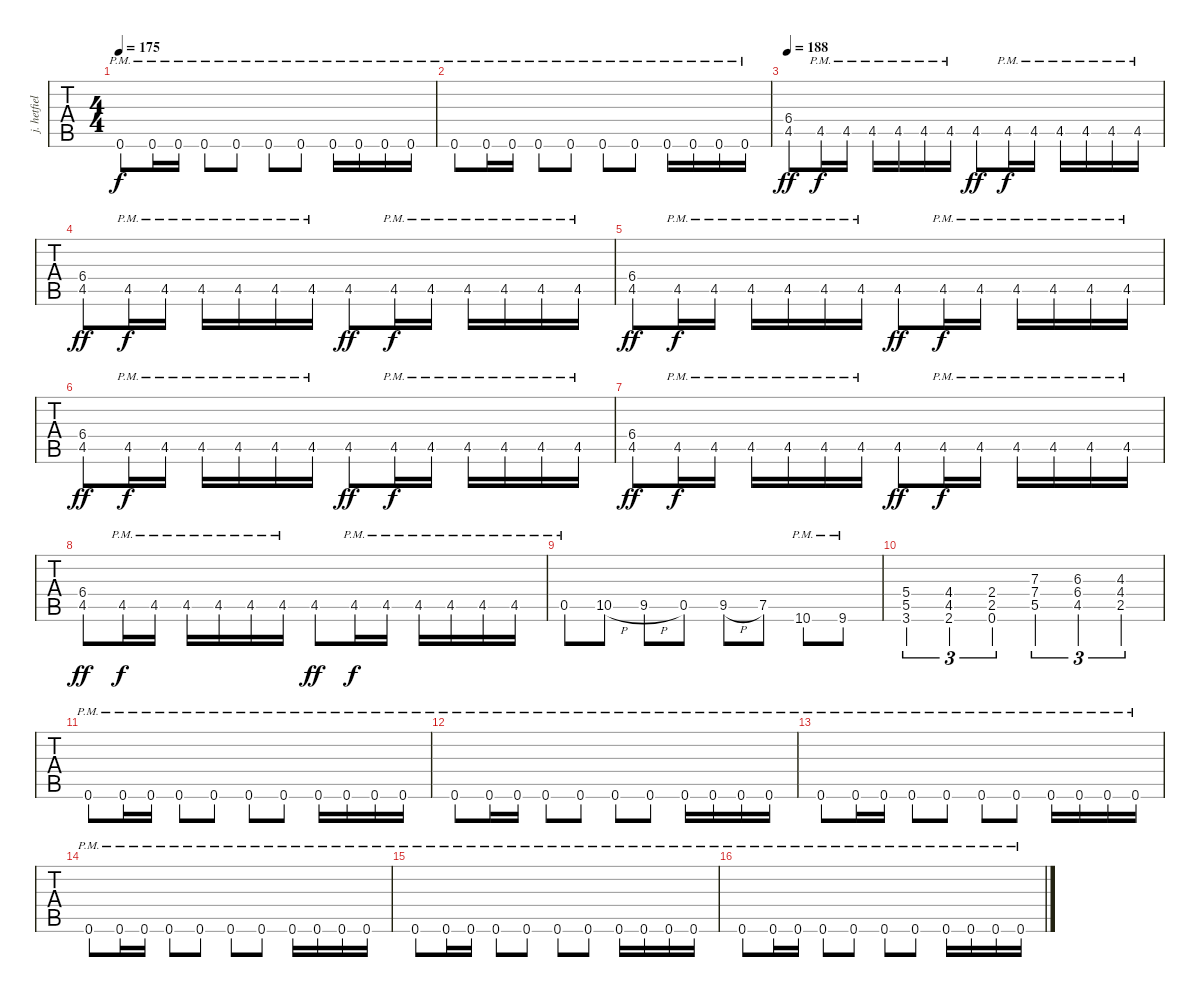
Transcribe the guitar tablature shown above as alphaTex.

\track ("j. hetfield - rhythm guitar" "j. hetfiel") {instrument distortionguitar}
\staff {tabs}
\tuning (E4 B3 G3 D3 A2 E2) {hide}
\ts (4 4)
\tempo 175
\clef g2
\ks c
0.6{pm}.8{dy f} 0.6{pm}.16 0.6{pm}.16 0.6{pm}.8 0.6{pm}.8 0.6{pm}.8 0.6{pm}.8 0.6{pm}.16 0.6{pm}.16 0.6{pm}.16 0.6{pm}.16 |
0.6{pm}.8 0.6{pm}.16 0.6{pm}.16 0.6{pm}.8 0.6{pm}.8 0.6{pm}.8 0.6{pm}.8 0.6{pm}.16 0.6{pm}.16 0.6{pm}.16 0.6{pm}.16 |
\tempo 188
(6.4{ac} 4.5{ac}).8{dy ff} 4.5{pm}.16{dy f} 4.5{pm}.16 4.5{pm}.16 4.5{pm}.16 4.5{pm}.16 4.5{pm}.16 4.5{ac}.8{dy ff} 4.5{pm}.16{dy f} 4.5{pm}.16 4.5{pm}.16 4.5{pm}.16 4.5{pm}.16 4.5{pm}.16 |
(6.4{ac} 4.5{ac}).8{dy ff} 4.5{pm}.16{dy f} 4.5{pm}.16 4.5{pm}.16 4.5{pm}.16 4.5{pm}.16 4.5{pm}.16 4.5{ac}.8{dy ff} 4.5{pm}.16{dy f} 4.5{pm}.16 4.5{pm}.16 4.5{pm}.16 4.5{pm}.16 4.5{pm}.16 |
(6.4{ac} 4.5{ac}).8{dy ff} 4.5{pm}.16{dy f} 4.5{pm}.16 4.5{pm}.16 4.5{pm}.16 4.5{pm}.16 4.5{pm}.16 4.5{ac}.8{dy ff} 4.5{pm}.16{dy f} 4.5{pm}.16 4.5{pm}.16 4.5{pm}.16 4.5{pm}.16 4.5{pm}.16 |
(6.4{ac} 4.5{ac}).8{dy ff} 4.5{pm}.16{dy f} 4.5{pm}.16 4.5{pm}.16 4.5{pm}.16 4.5{pm}.16 4.5{pm}.16 4.5{ac}.8{dy ff} 4.5{pm}.16{dy f} 4.5{pm}.16 4.5{pm}.16 4.5{pm}.16 4.5{pm}.16 4.5{pm}.16 |
(6.4{ac} 4.5{ac}).8{dy ff} 4.5{pm}.16{dy f} 4.5{pm}.16 4.5{pm}.16 4.5{pm}.16 4.5{pm}.16 4.5{pm}.16 4.5{ac}.8{dy ff} 4.5{pm}.16{dy f} 4.5{pm}.16 4.5{pm}.16 4.5{pm}.16 4.5{pm}.16 4.5{pm}.16 |
(6.4{ac} 4.5{ac}).8{dy ff} 4.5{pm}.16{dy f} 4.5{pm}.16 4.5{pm}.16 4.5{pm}.16 4.5{pm}.16 4.5{pm}.16 4.5{ac}.8{dy ff} 4.5{pm}.16{dy f} 4.5{pm}.16 4.5{pm}.16 4.5{pm}.16 4.5{pm}.16 4.5{pm}.16 |
0.5{pm}.8 10.5{h}.8 9.5{h}.8 0.5.8 9.5{h}.8 7.5.8 10.6{pm}.8 9.6{pm}.8 |
(5.4 5.5 3.6).4{tu (3 2)} (4.4 4.5 2.6).4{tu (3 2)} (2.4 2.5 0.6).4{tu (3 2)} (7.3 7.4 5.5).4{tu (3 2)} (6.3 6.4 4.5).4{tu (3 2)} (4.3 4.4 2.5).4{tu (3 2)} |
0.6{pm}.8 0.6{pm}.16 0.6{pm}.16 0.6{pm}.8 0.6{pm}.8 0.6{pm}.8 0.6{pm}.8 0.6{pm}.16 0.6{pm}.16 0.6{pm}.16 0.6{pm}.16 |
0.6{pm}.8 0.6{pm}.16 0.6{pm}.16 0.6{pm}.8 0.6{pm}.8 0.6{pm}.8 0.6{pm}.8 0.6{pm}.16 0.6{pm}.16 0.6{pm}.16 0.6{pm}.16 |
0.6{pm}.8 0.6{pm}.16 0.6{pm}.16 0.6{pm}.8 0.6{pm}.8 0.6{pm}.8 0.6{pm}.8 0.6{pm}.16 0.6{pm}.16 0.6{pm}.16 0.6{pm}.16 |
0.6{pm}.8 0.6{pm}.16 0.6{pm}.16 0.6{pm}.8 0.6{pm}.8 0.6{pm}.8 0.6{pm}.8 0.6{pm}.16 0.6{pm}.16 0.6{pm}.16 0.6{pm}.16 |
0.6{pm}.8 0.6{pm}.16 0.6{pm}.16 0.6{pm}.8 0.6{pm}.8 0.6{pm}.8 0.6{pm}.8 0.6{pm}.16 0.6{pm}.16 0.6{pm}.16 0.6{pm}.16 |
0.6{pm}.8 0.6{pm}.16 0.6{pm}.16 0.6{pm}.8 0.6{pm}.8 0.6{pm}.8 0.6{pm}.8 0.6{pm}.16 0.6{pm}.16 0.6{pm}.16 0.6{pm}.16
